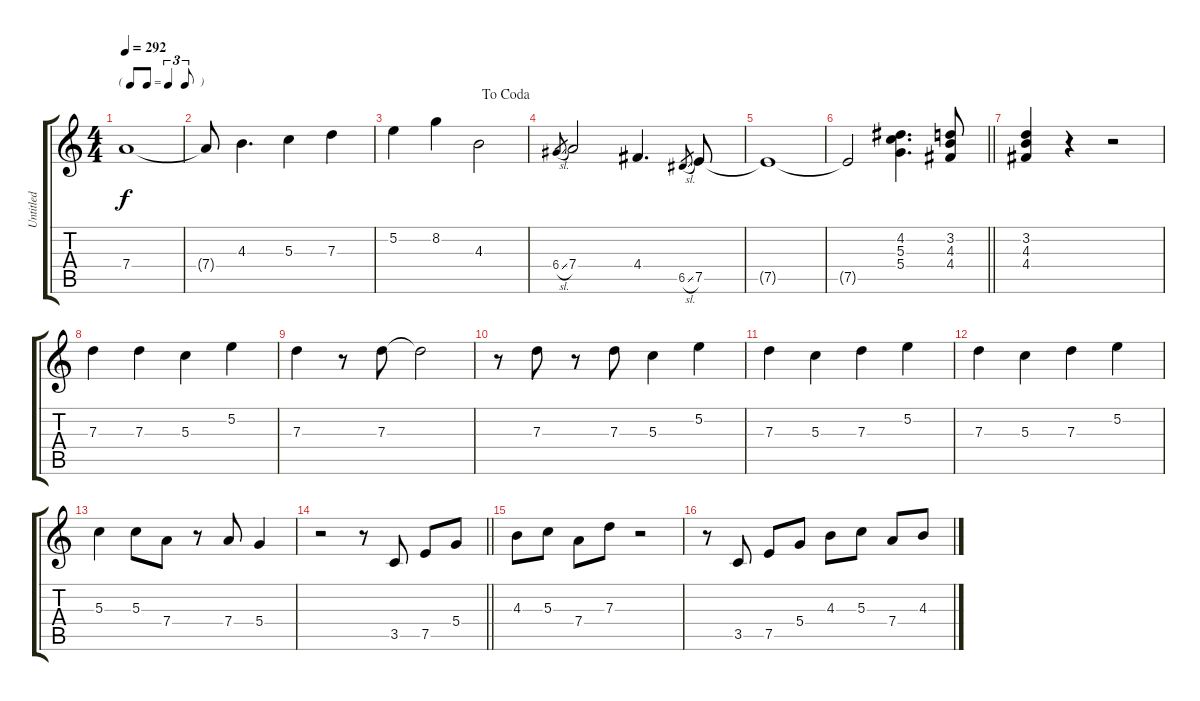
\track ("Untitled" "Untitled") {instrument electricguitarclean}
\staff {score tabs}
\tuning (E4 B3 G3 D3 A2 E2) {hide}
\ts (4 4)
\tf triplet8th
\tempo 292
\clef g2
\ks c
7.4{t}.1{dy f} |
7.4{t}.8 4.3.4{d} 5.3.4 7.3.4 |
\jump dacoda
5.2.4 8.2.4 4.3.2 |
6.4{sl}.8{gr} 7.4.2 4.4.4{d} 6.5{sl}.8{gr} 7.5.8 |
7.5{t}.1 |
\barLineRight lightlight
7.5{t}.2 (4.2 5.3 5.4).4{d} (3.2 4.3 4.4).8 |
(3.2 4.3 4.4).4 r.4 r.2 |
7.3.4 7.3.4 5.3.4 5.2.4 |
7.3.4 r.8 7.3.8 7.3{t}.2 |
r.8 7.3.8 r.8 7.3.8 5.3.4 5.2.4 |
7.3.4 5.3.4 7.3.4 5.2.4 |
7.3.4 5.3.4 7.3.4 5.2.4 |
5.3.4 5.3.8 7.4.8 r.8 7.4.8 5.4.4 |
\barLineRight lightlight
r.2 r.8 3.5.8 7.5.8 5.4.8 |
4.3.8 5.3.8 7.4.8 7.3.8 r.2 |
r.8 3.5.8 7.5.8 5.4.8 4.3.8 5.3.8 7.4.8 4.3{sl}.8
